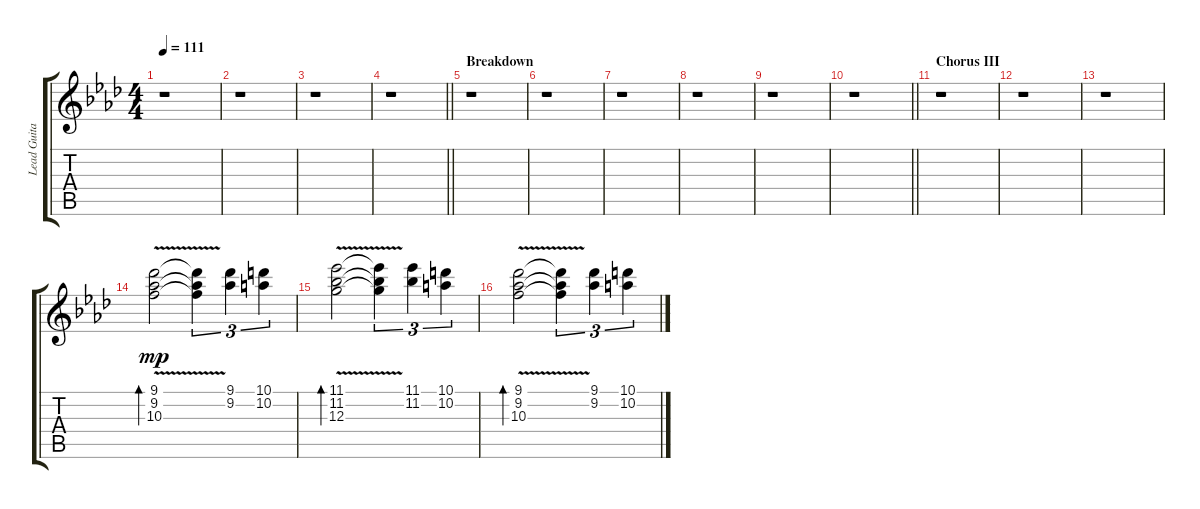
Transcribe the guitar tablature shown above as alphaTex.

\track ("Lead Guitar" "Lead Guita") {instrument electricguitarjazz}
\staff {score tabs}
\tuning (E4 B3 G3 D3 A2 E2) {hide}
\ts (4 4)
\tempo 111
\clef g2
\ks ab
r.1{dy f} |
r.1 |
r.1 |
\barLineRight lightlight
r.1 |
\section ("" "Breakdown")
r.1 |
r.1 |
r.1 |
r.1 |
r.1 |
\barLineRight lightlight
r.1 |
\section ("" "Chorus III")
r.1 |
r.1 |
r.1 |
(9.1{v} 9.2{v} 10.3).2{bd 120 dy mp} (9.1{t} 9.2{t} 10.3{t}).4{tu (3 2)} (9.1 9.2).4{tu (3 2)} (10.1 10.2).4{tu (3 2)} |
(11.1{v} 11.2{v} 12.3).2{bd 120} (11.1{t} 11.2{t} 12.3{t}).4{tu (3 2)} (11.1 11.2).4{tu (3 2)} (10.1 10.2).4{tu (3 2)} |
(9.1{v} 9.2{v} 10.3).2{bd 120} (9.1{t} 9.2{t} 10.3{t}).4{tu (3 2)} (9.1 9.2).4{tu (3 2)} (10.1 10.2).4{tu (3 2)}
